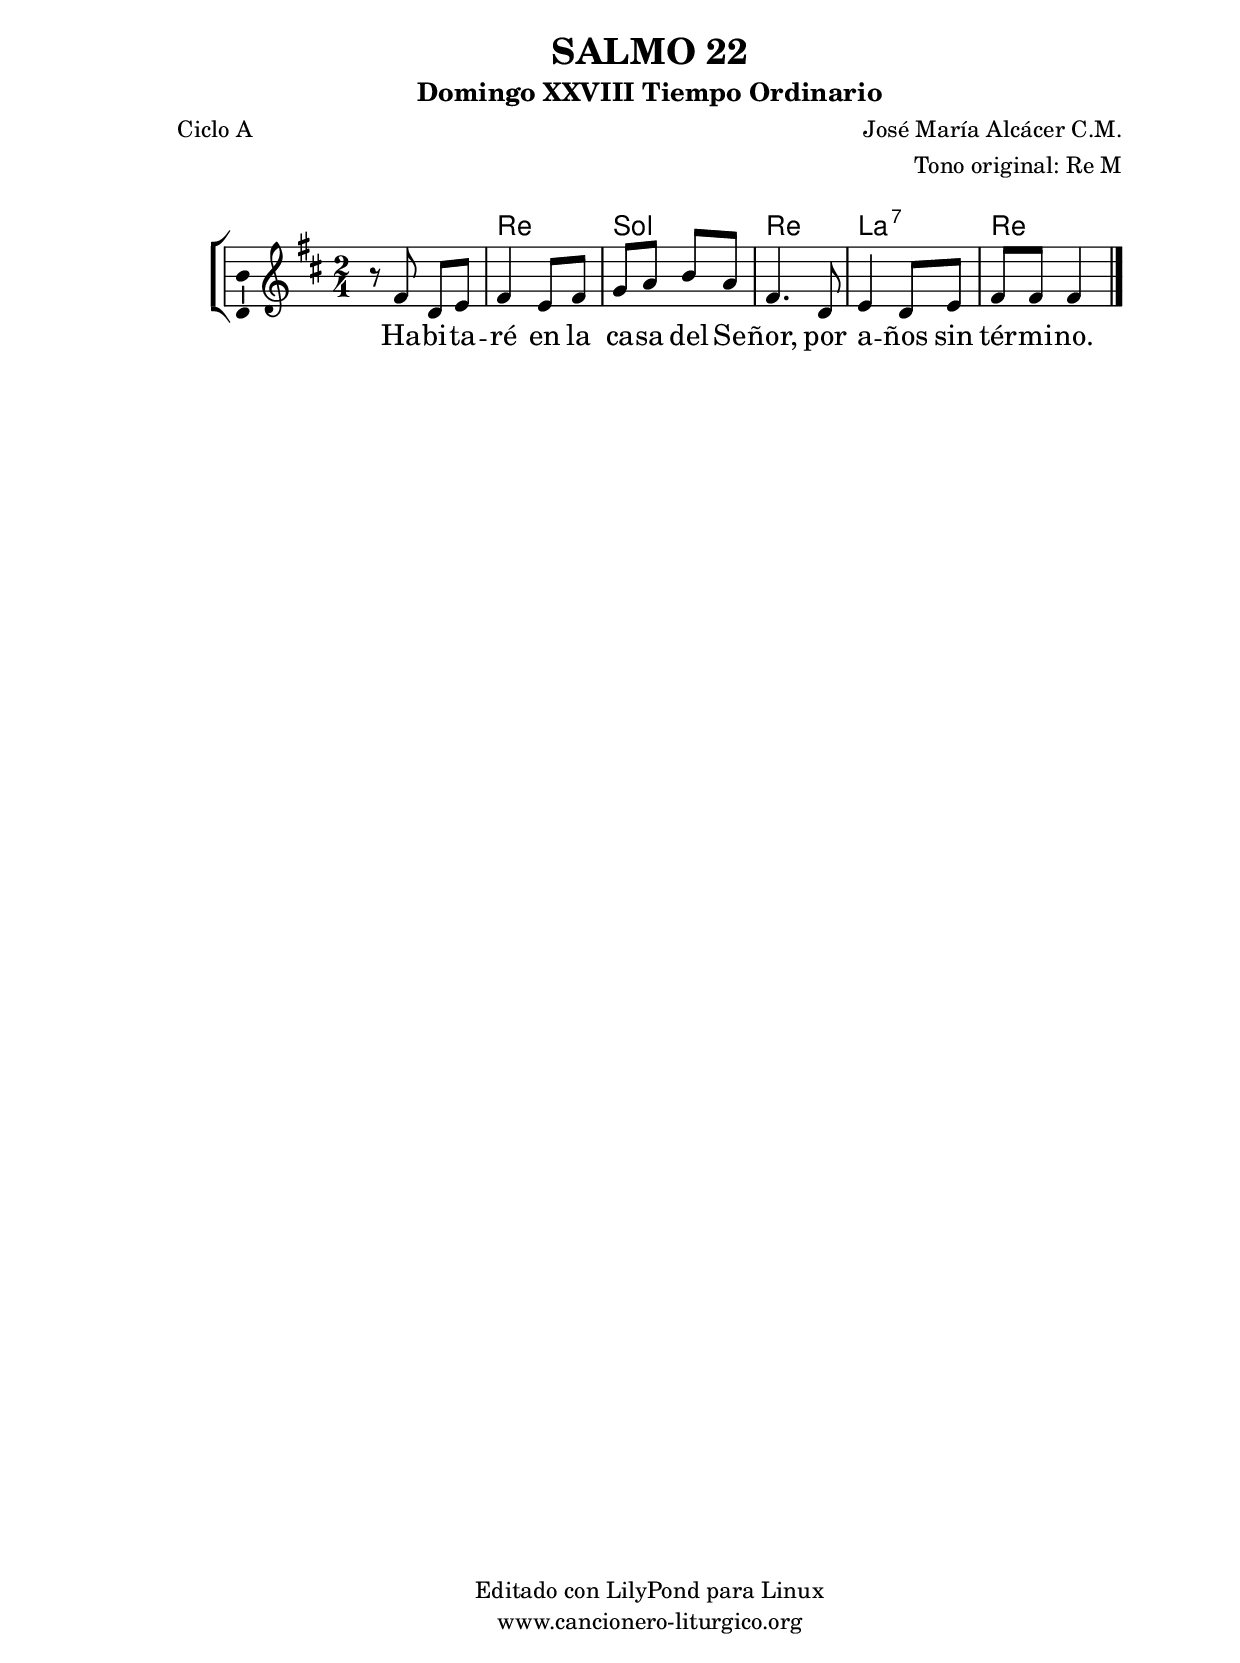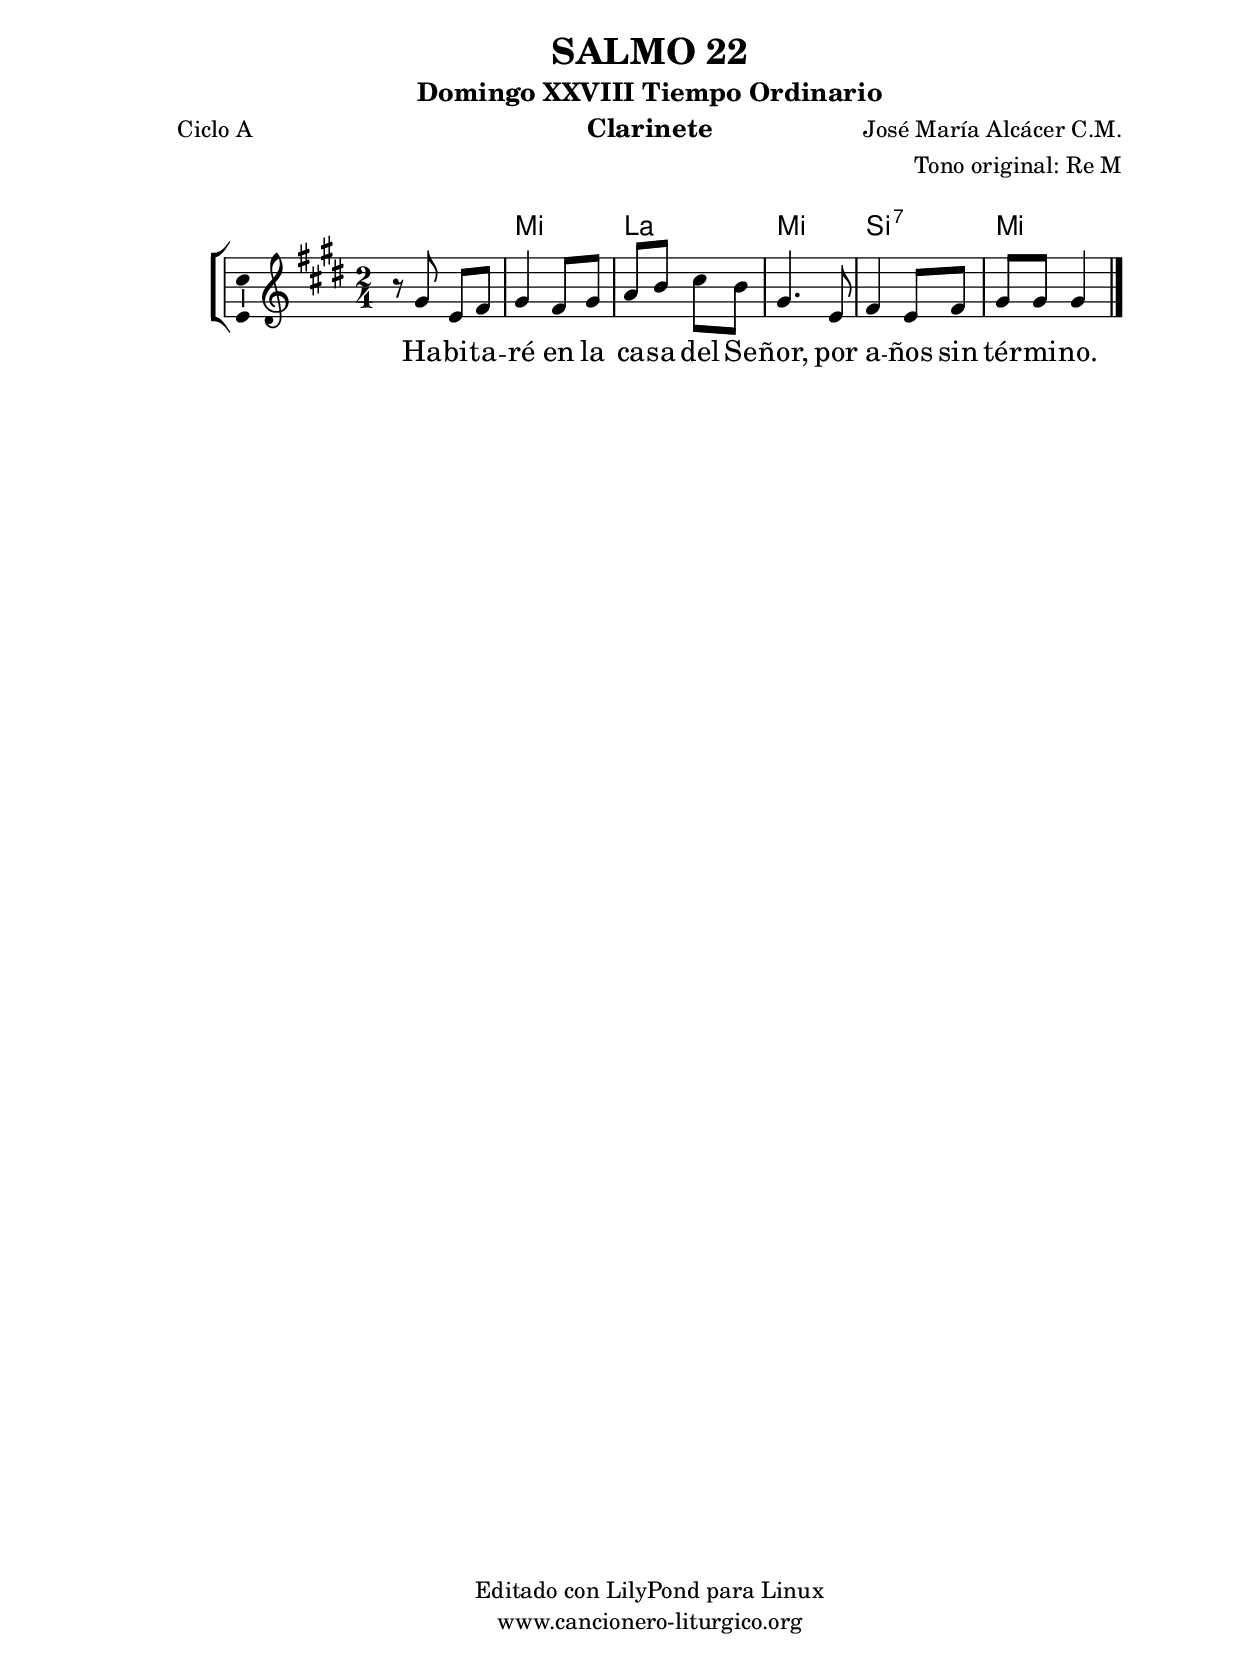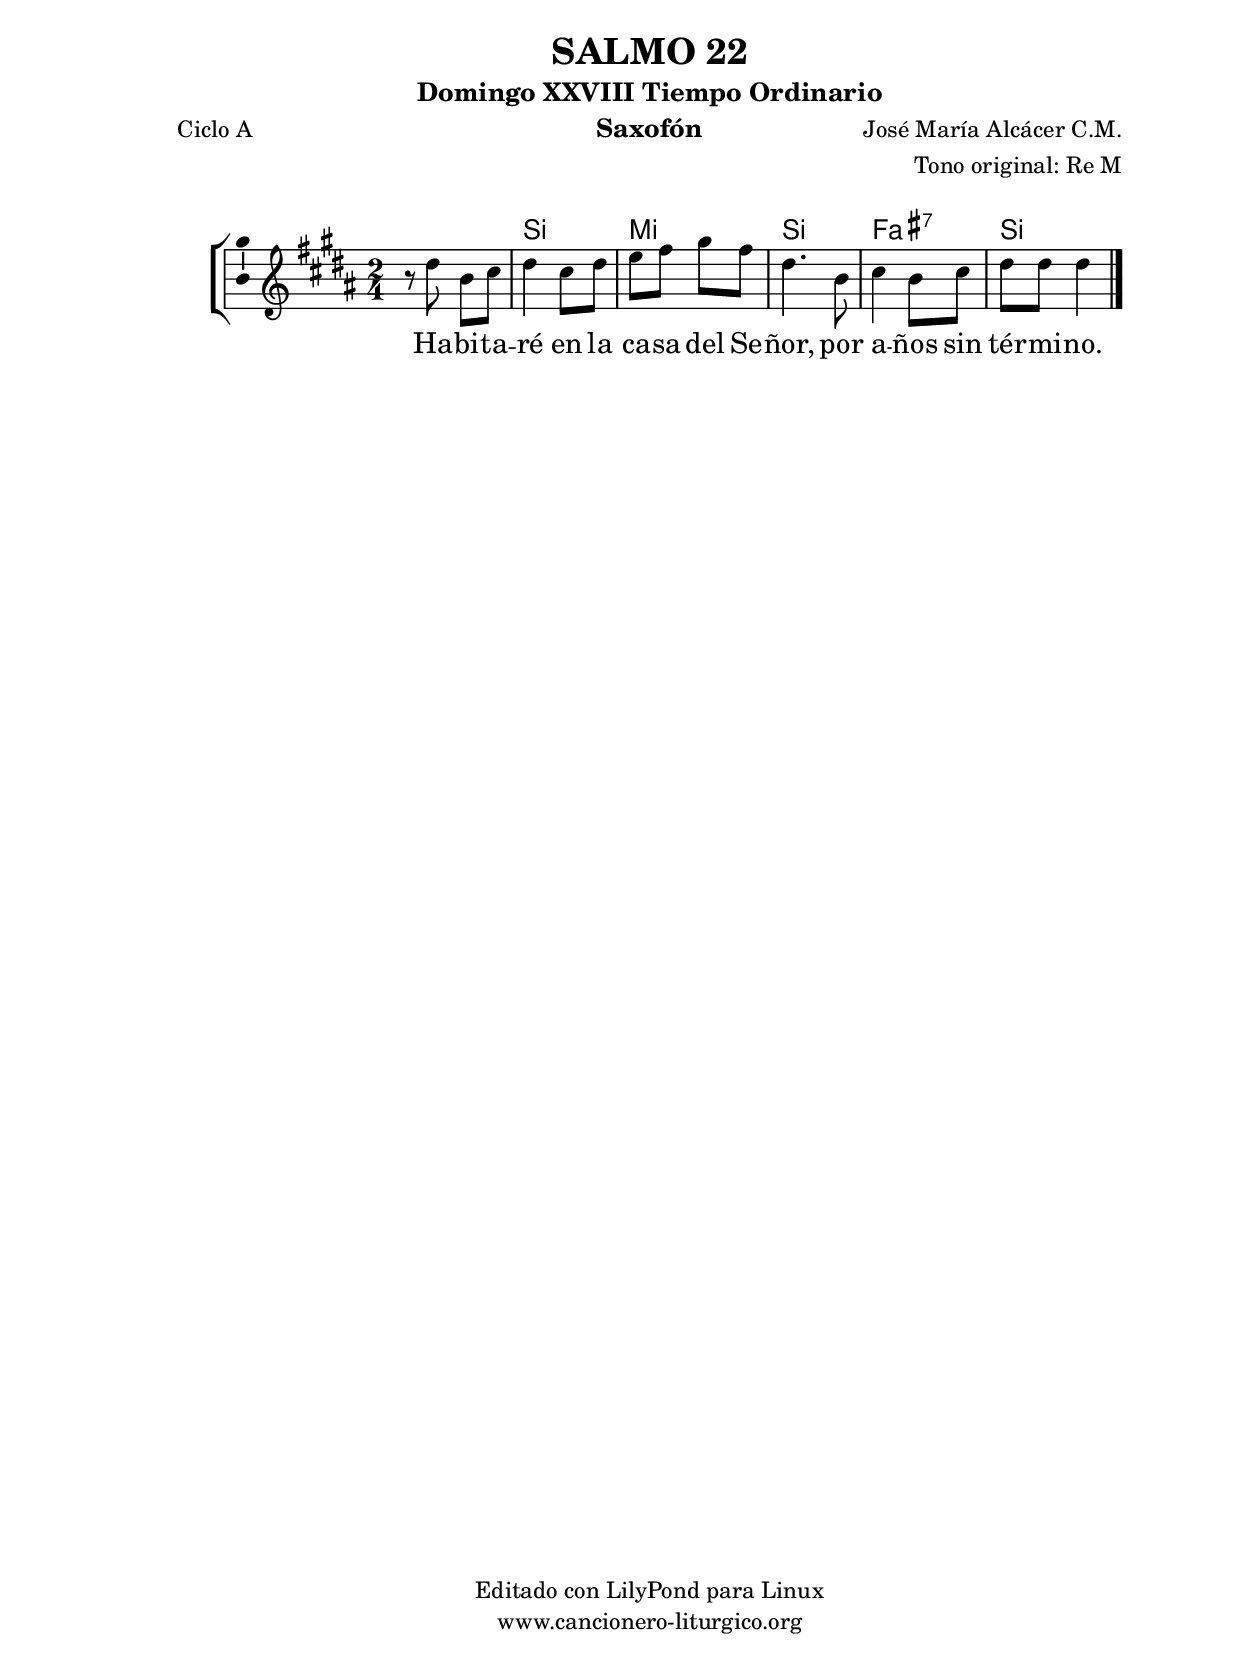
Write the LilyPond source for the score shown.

%
%para convertir .midi en .wav:
%timidity filename.midi -Ow -o finename.wav
%
%
%Para convertir de .wav a .mp3:
%lame -h -m j filename.wav
%
%
%para escuchar el midi:
%timidity nombrefichero.midi
%


%versión de lilypond para la que se ha escrito esta partitura:
\version "2.16.0"

	%Tamaño papel
	#(set-default-paper-size "a4")
	%Tamaño partitura
	#(set-global-staff-size 20)
	%No responde al pulsar sobre una nota
	#(ly:set-option 'point-and-click #f)

%parámetros del encabezamiento:
\header {
	title = "SALMO 22"
	subtitle = "Domingo XXVIII Tiempo Ordinario"
	composer = "José María Alcácer C.M."
	poet = "Ciclo A"
	meter = ""
	arranger = "Tono original: Re M"
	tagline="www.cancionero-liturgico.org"
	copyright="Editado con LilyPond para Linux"
	tiempo = "Ordinario"
	usos = "Salmo"
	letra = "Habitaré en la casa del Señor, por años sin término."
	}

%parámetros asociados al papel:
\paper  {
	oddHeaderMarkup = \markup {\fill-line { \on-the-fly #not-first-page \fromproperty #'header:title \on-the-fly #not-first-page \fromproperty #'header:composer }}
	evenHeaderMarkup = \markup {\fill-line { \fromproperty #'header:composer \fromproperty #'header:title }}
	#(set-paper-size "a4")
	print-page-number = ##f
	first-page-number = 1
	print-first-page-number = ##f
%	head-separation = 3.0 \cm
	top-margin = 2.0 \cm
	bottom-margin = 0.5\cm
%%%	bottom-margin = -1.0\cm
	left-margin = 3.0 \cm
	line-width = 16.0 \cm 
	indent = 8\mm
	interscoreline = 2.\mm
	between-system-space = 15\mm
%	para que las partituras no llenen la hoja:
	ragged-bottom = ##t
%	idem para la última hoja:
	ragged-last-bottom = ##f
%	para que las partituras llenen el ancho del papel:
	ragged-last = ##f
	after-title-space = 2.5 \cm
%page-count=1
%system-count=8

	%Flexible Vertical Spacing
%	markup-markup-spacing =
%	#'((basic-distance . 15) (minimum-distance . 15) (padding . 3))
	markup-system-spacing =
	#'((basic-distance . 15) (minimum-distance . 15) (padding . 3))
	system-system-spacing =
	#'((basic-distance . 15) (minimum-distance . 15) (padding . 3))
	score-system-spacing =
	#'((basic-distance . 15) (minimum-distance . 15) (padding . 5))
%	top-system-spacing = % header
%	#'((basic-distance . 8) (minimum-distance . 0) (padding . 3))
%	top-markup-spacing =
%	#'((basic-distance . 20) (minimum-distance . 20) (padding . 3))
	last-bottom-spacing = % footer
	#'((basic-distance . 5) (minimum-distance . 5) (padding . 3))
%	score-markup-spacing =
%	#'((basic-distance . 16) (minimum-distance . 13) (padding . 3))

	}


%parámetros que afectan a toda la partitura:
global =  {
	%clave de sol (G):
	\clef G
	%armadura:
%	\transpose ees c
	\key d \major
	\tempo 4=72
	\set Score.tempoHideNote = ##t
	}


acordes = {
	\italianChords
	\chordmode {
%	\transpose ees c
{

s2
d2 g d a:7 d

	}
	}
}

melodia = 
%\transpose ees c
{
	\relative c'{
	\time 2/4
%	\partial 4*1

r8 fis8 d e
fis4 e8 fis
g8 a b a
fis4. d8
e4 d8 e
fis8 fis fis4

	\bar "|."
	}
	}


texto = \lyricmode {
Ha -- bi -- ta -- ré en la ca -- sa del Se -- ñor,
por a -- ños sin tér -- mi -- no.

	}


acordesStaff = \context ChordNames = acordesStaff <<
	\set chordChanges = ##t
	\acordes
	>>


vozStaff = \context Voice = vozStaff
\with {\consists "Ambitus_engraver"}
<<
%	\set Staff.instrumentName = ""
%	\set Staff.shortInstrumentName = ""
%	\set Staff.midiInstrument = #"clarinet"
%	\set Staff.midiInstrument = #"cello"
%	\set Staff.midiInstrument = #"flute"
	\set Staff.midiInstrument = #"electric guitar (jazz)"
%	\set Staff.midiInstrument = #"english horn"
%	\set Staff.midiInstrument = #"violin"
%	\set Staff.midiInstrument = #"glockenspiel"
	\set Staff.midiMinimumVolume = #0.7
	\set Staff.midiMaximumVolume = #0.9
	\global
	\melodia
	>>


textoStaff = \context Lyrics = textoStaff <<
	\lyricsto vozStaff \texto
	>>

\book {
	\score {
		\context ChoirStaff {
			\override StaffGroup.SystemStartBracket #'collapse-height = #1
			\override Score.SystemStartBar #'collapse-height = #1
			<<
			\acordesStaff
			\vozStaff
			\textoStaff
			>>
			}
		\layout {
	    		\context {
				\Lyrics
				\override LyricText #'font-size = #2
				}
	   		 \context {
				\Score
				%fontSize = #3
				\override StaffSymbol #'staff-space = #(magstep +3)
				%\override Beam #'thickness = #0.55
				%\override SpacingSpanner #'spacing-increment = #1.0
				%\override Slur #'height-limit = #1.5
				}
			}
		}
	\score {
		\unfoldRepeats
		\context ChoirStaff {
			<<
			\acordesStaff
			\vozStaff
			>>
			}
		\midi {
	  		\context {
	  			\Score
				tempoWholesPerMinute = #(ly:make-moment 70 4)
				}
			}
		}
	}

%Partitura para clarinete
#(define output-suffix "C")
\book {
	\header{
		instrument = "Clarinete"
		}
	\score {
		\context ChoirStaff {
			\override StaffGroup.SystemStartBracket #'collapse-height = #1
			\override Score.SystemStartBar #'collapse-height = #1
\transpose c d
			<<
			\acordesStaff
			\vozStaff
			\textoStaff
			>>
			}
		\layout {
	    		\context {
				\Lyrics
				\override LyricText #'font-size = #2
				}
	   		 \context {
				\Score
				%fontSize = #3
				\override StaffSymbol #'staff-space = #(magstep +3)
				%\override Beam #'thickness = #0.55
				%\override SpacingSpanner #'spacing-increment = #1.0
				%\override Slur #'height-limit = #1.5
				}
			}
		}
	}

%Partitura para saxofón
#(define output-suffix "S")
\book {
	\header{
		instrument = "Saxofón"
		}
	\score {
		\context ChoirStaff {
			\override StaffGroup.SystemStartBracket #'collapse-height = #1
			\override Score.SystemStartBar #'collapse-height = #1
\transpose c a
			<<
			\acordesStaff
			\vozStaff
			\textoStaff
			>>
			}
		\layout {
	    		\context {
				\Lyrics
				\override LyricText #'font-size = #2
				}
	   		 \context {
				\Score
				%fontSize = #3
				\override StaffSymbol #'staff-space = #(magstep +3)
				%\override Beam #'thickness = #0.55
				%\override SpacingSpanner #'spacing-increment = #1.0
				%\override Slur #'height-limit = #1.5
				}
			}
		}
	}

